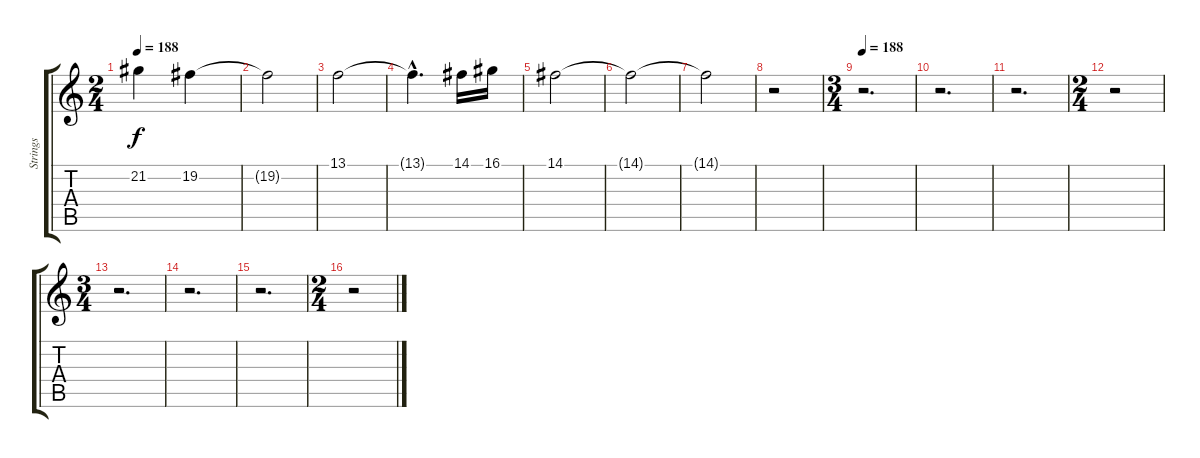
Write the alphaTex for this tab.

\track ("Strings" "Strings") {instrument stringensemble2}
\staff {score tabs}
\tuning (E4 B3 G3 D3 A2 E2) {hide}
\ts (2 4)
\tempo 188
\clef g2
\ks c
21.2{t}.4{dy f} 19.2.4 |
19.2{t}.2 |
13.1.2 |
13.1{hac t}.4{d} 14.1.16 16.1.16 |
14.1.2 |
14.1{t}.2 |
14.1{t}.2 |
r.2 |
\ts (3 4)
\tempo 188
r.2{d} |
r.2{d} |
r.2{d} |
\ts (2 4)
r.2 |
\ts (3 4)
r.2{d} |
r.2{d} |
r.2{d} |
\ts (2 4)
r.2
